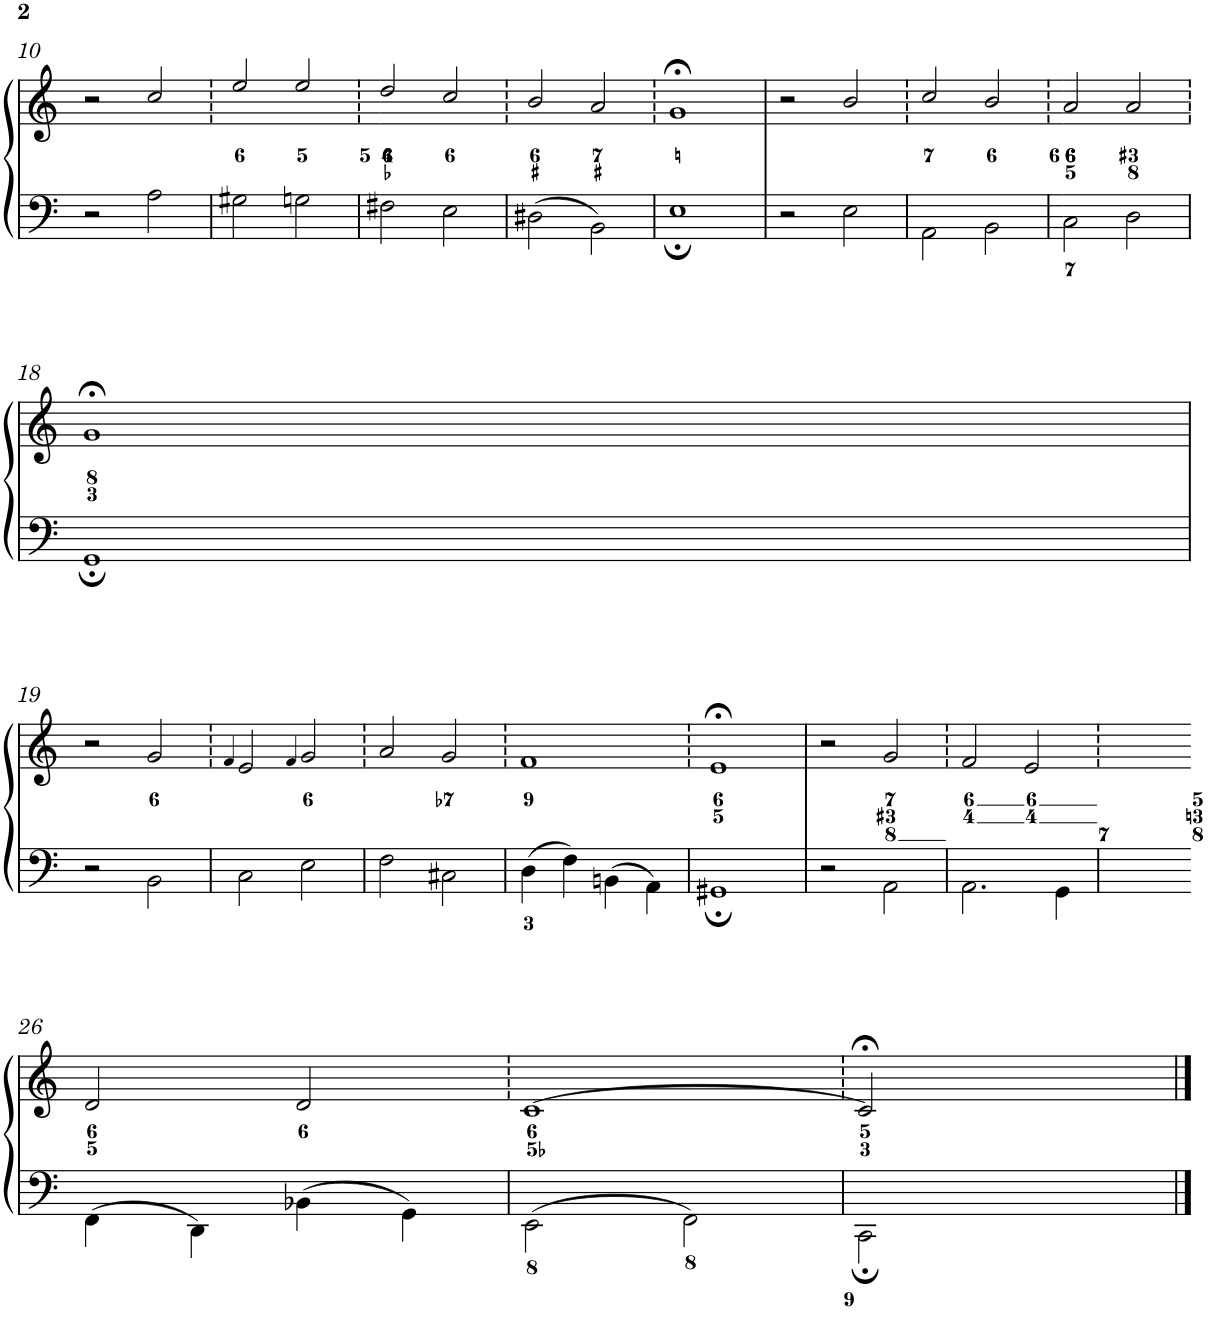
**kern	**kern
*part1	*part1
*staff2	*staff1
*I"Piano	*
*I'Pno.	*
!!LO:PB:g=z
*clefF4	*clefG2
*k[]	*k[]
*M4/4	*M4/4
*met(c)	*met(c)
=10	=10
2r	2r
2A\	2cc/
=11	=11
2G#X\	2ee/
2Gn\	2ee/
=12	=12
2F#X\	2dd/
2E\	2cc/
=13	=13
2D#X\	2b/
2BB\	2a/
=14	=14
1E;	1g;<
=15	=15
2r	2r
2E\	2b/
=16	=16
2AA\	2cc/
2BB\	2b/
=17	=17
2C\	2a/
2D\	2a/
!!LO:LB:g=z
=18	=18
1GG;	1g;<
!!LO:LB:g=z
=19	=19
2r	2r
2BB\	2g/
=20	=20
.	4qf/
2C\	2e/
.	4qf/
2E\	2g/
=21	=21
2F\	2a/
2C#X\	2g/
=22	=22
4D\	1f
4F\	.
4BBn\	.
4AA\	.
=23	=23
1GG#X;	1e;<
=24	=24
2r	2r
2AA\	2g/
=25	=25
2.AA\	2f/
.	2e/
4GG\	.
!!LO:LB:g=z
=26	=26
4FF\	2d/
4DD\	.
4BB-X\	2d/
4GG\	.
=27	=27
2EE\	[>1c
2FF\	.
=28	=28
2CC;\	2c;</]
2ryy	2ryy
==	==
*-	*-
